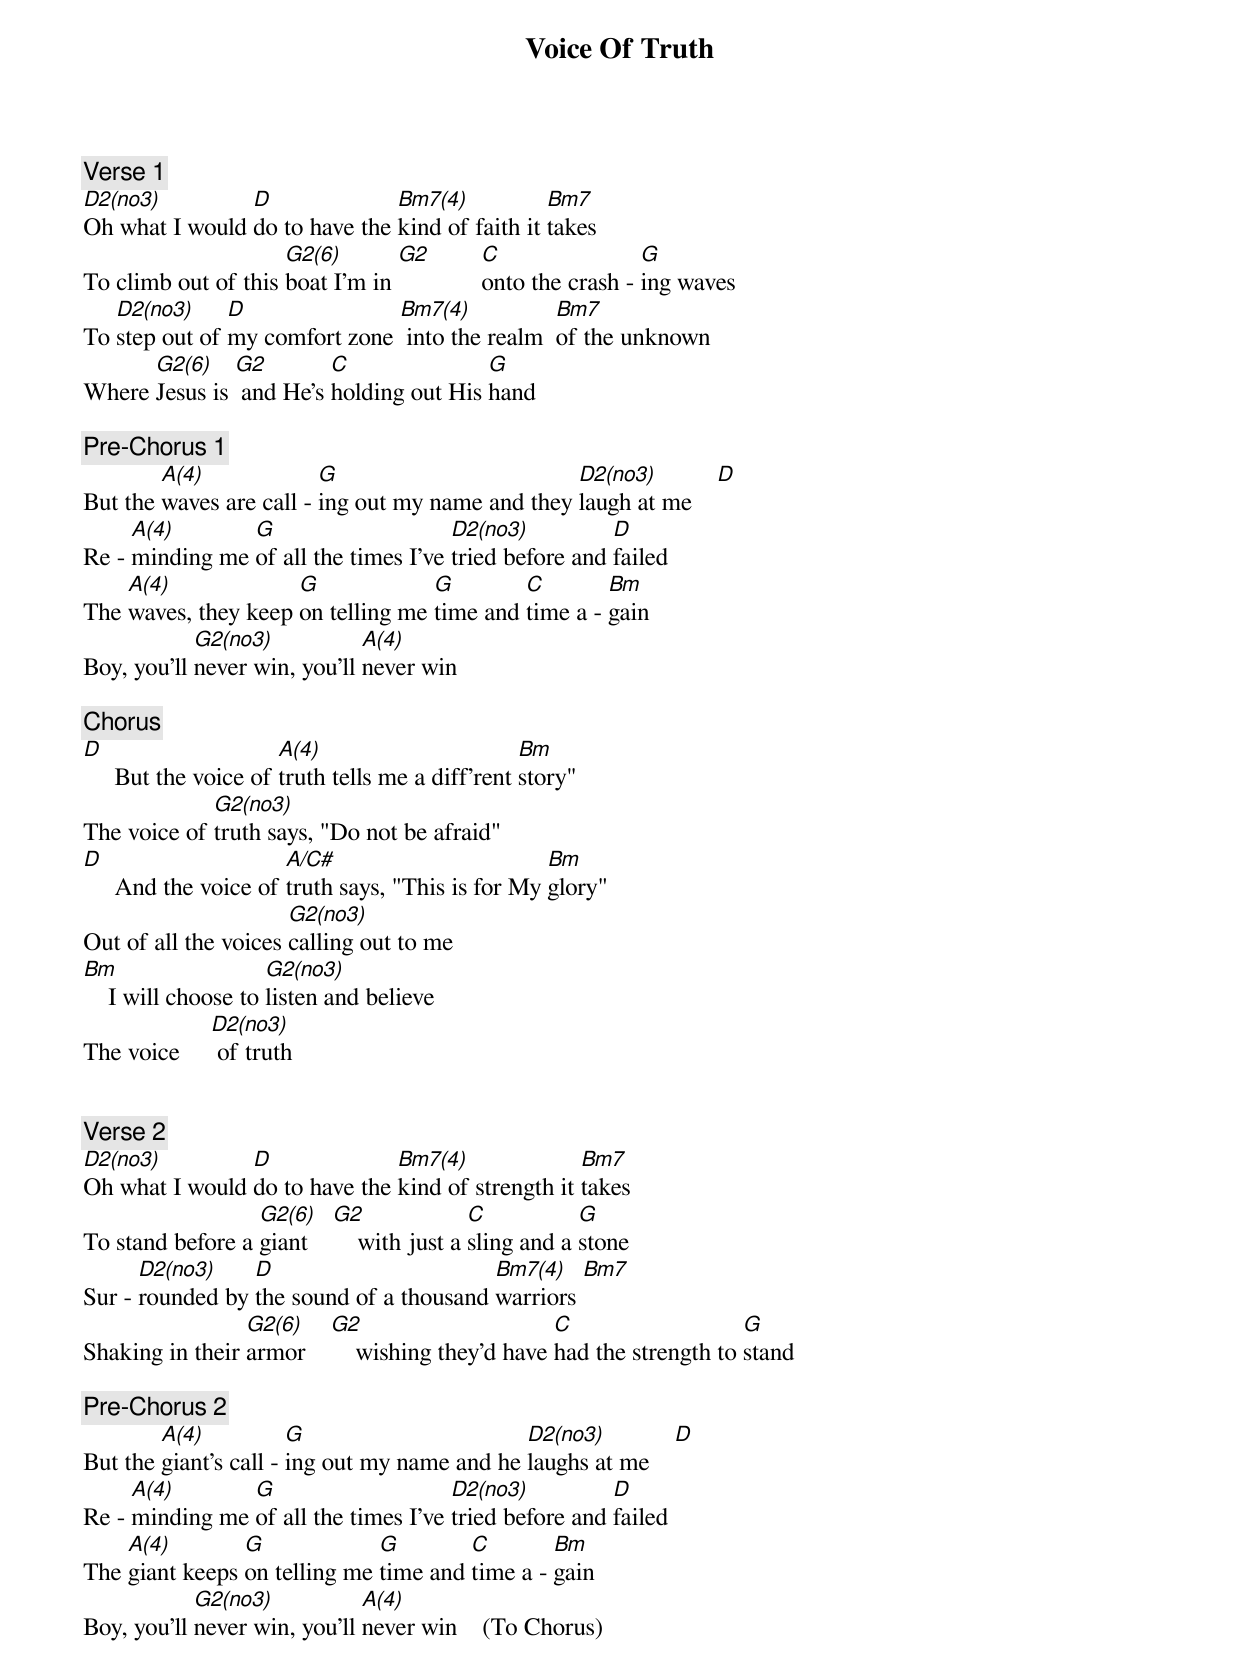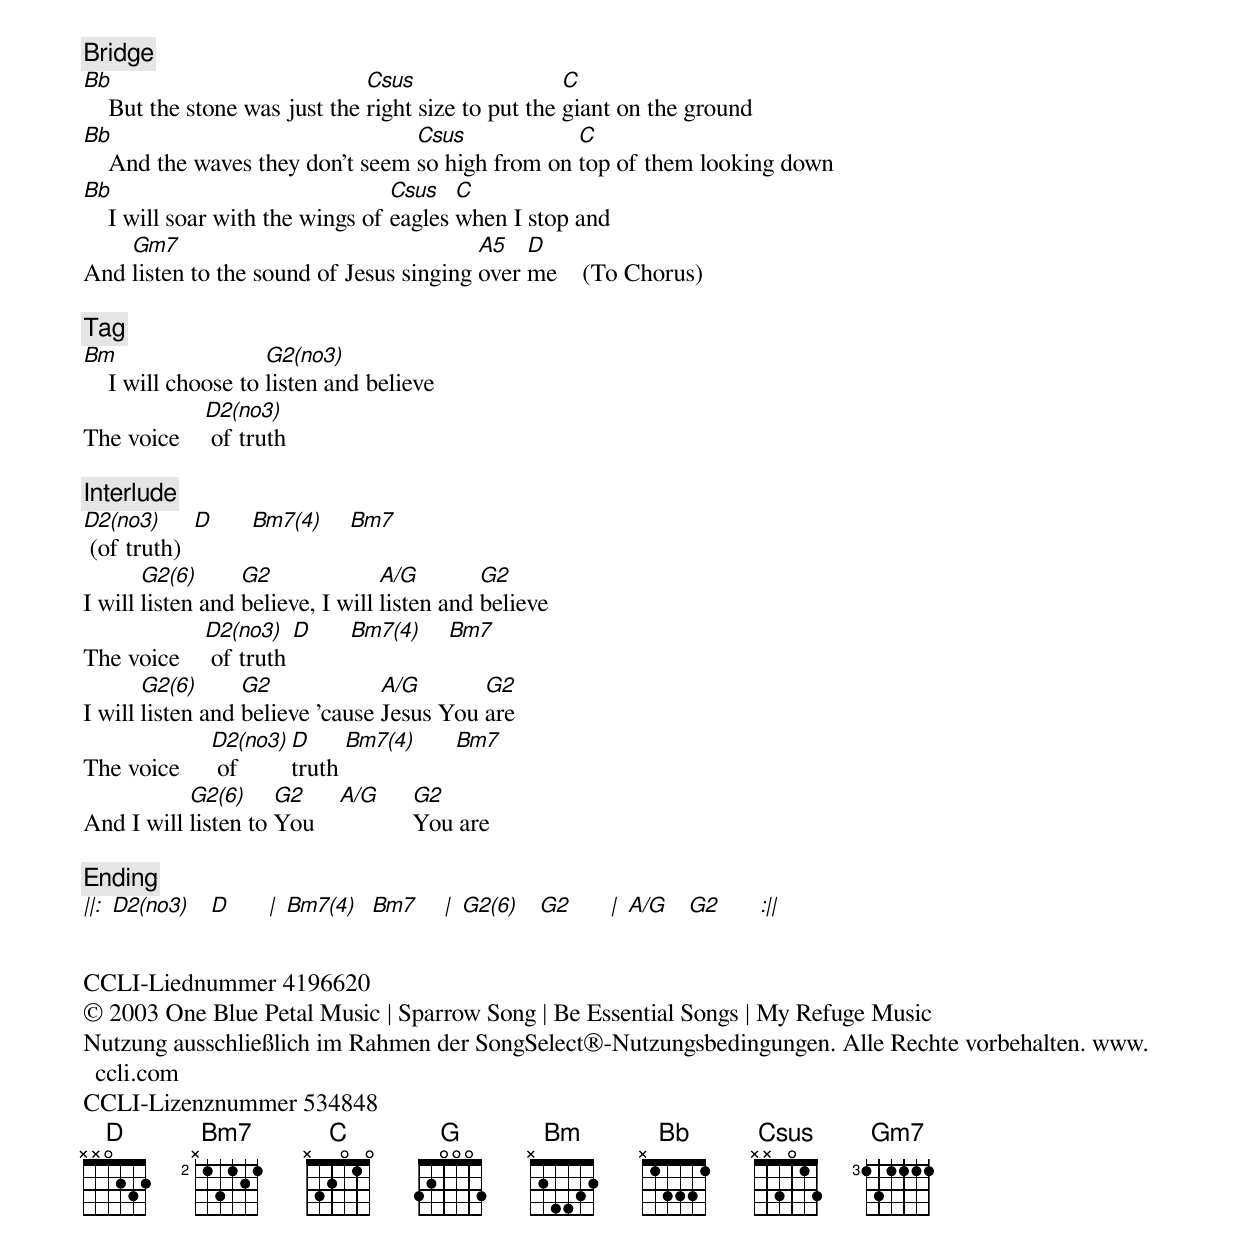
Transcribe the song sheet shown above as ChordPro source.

{title: Voice Of Truth}
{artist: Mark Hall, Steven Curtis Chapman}
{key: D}
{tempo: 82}
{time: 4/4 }
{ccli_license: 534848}
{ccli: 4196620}
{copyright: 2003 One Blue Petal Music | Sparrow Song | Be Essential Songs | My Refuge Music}
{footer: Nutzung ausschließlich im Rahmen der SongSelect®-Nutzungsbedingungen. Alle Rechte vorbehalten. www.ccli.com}

{comment: Verse 1}
[D2(no3)]Oh what I would [D]do to have the [Bm7(4)]kind of faith it [Bm7]takes
To climb out of this [G2(6)]boat I'm in [G2]        [C]onto the crash - [G]ing waves
To [D2(no3)]step out of [D]my comfort zone [Bm7(4)] into the realm  [Bm7]of the unknown
Where [G2(6)]Jesus is [G2] and He's [C]holding out His [G]hand

{comment: Pre-Chorus 1}
But the [A(4)]waves are call - [G]ing out my name and they [D2(no3)]laugh at me    [D]
Re - [A(4)]minding me [G]of all the times I've [D2(no3)]tried before and [D]failed
The [A(4)]waves, they keep [G]on telling me [G]time and [C]time a - [Bm]gain
Boy, you'll [G2(no3)]never win, you'll [A(4)]never win

{comment: Chorus}
[D]     But the voice of [A(4)]truth tells me a diff'rent [Bm]story"
The voice of [G2(no3)]truth says, "Do not be afraid"
[D]     And the voice of [A/C#]truth says, "This is for My [Bm]glory"
Out of all the voices [G2(no3)]calling out to me
[Bm]    I will choose to [G2(no3)]listen and believe
The voice     [D2(no3)] of truth


{comment: Verse 2}
[D2(no3)]Oh what I would [D]do to have the [Bm7(4)]kind of strength it [Bm7]takes
To stand before a [G2(6)]giant    [G2]    with just a [C]sling and a [G]stone
Sur - [D2(no3)]rounded by [D]the sound of a thousand [Bm7(4)]warriors [Bm7]
Shaking in their [G2(6)]armor    [G2]    wishing they'd have [C]had the strength to [G]stand

{comment: Pre-Chorus 2}
But the [A(4)]giant's call - [G]ing out my name and he [D2(no3)]laughs at me    [D]
Re - [A(4)]minding me [G]of all the times I've [D2(no3)]tried before and [D]failed
The [A(4)]giant keeps [G]on telling me [G]time and [C]time a - [Bm]gain
Boy, you'll [G2(no3)]never win, you'll [A(4)]never win    (To Chorus)

{comment: Bridge}
[Bb]    But the stone was just the [Csus]right size to put the [C]giant on the ground
[Bb]    And the waves they don't seem [Csus]so high from on [C]top of them looking down
[Bb]    I will soar with the wings of [Csus]eagles [C]when I stop and
And [Gm7]listen to the sound of Jesus singing [A5]over [D]me    (To Chorus)

{comment: Tag}
[Bm]    I will choose to [G2(no3)]listen and believe
The voice    [D2(no3)] of truth

{comment: Interlude}
[D2(no3)] (of truth)  [D]      [Bm7(4)]    [Bm7]
I will [G2(6)]listen and [G2]believe, I will [A/G]listen and [G2]believe
The voice    [D2(no3)] of truth [D]      [Bm7(4)]    [Bm7]
I will [G2(6)]listen and [G2]believe 'cause [A/G]Jesus You [G2]are
The voice     [D2(no3)] of [D]truth [Bm7(4)]      [Bm7]
And I will [G2(6)]listen to [G2]You    [A/G]     [G2]You are

{comment: Ending}
[||:] [D2(no3)]   [D]      [|] [Bm7(4)]  [Bm7]    [|] [G2(6)]   [G2]      [|] [A/G]   [G2]      [:||]


CCLI-Liednummer 4196620
© 2003 One Blue Petal Music | Sparrow Song | Be Essential Songs | My Refuge Music
Nutzung ausschließlich im Rahmen der SongSelect®-Nutzungsbedingungen. Alle Rechte vorbehalten. www.ccli.com
CCLI-Lizenznummer 534848
